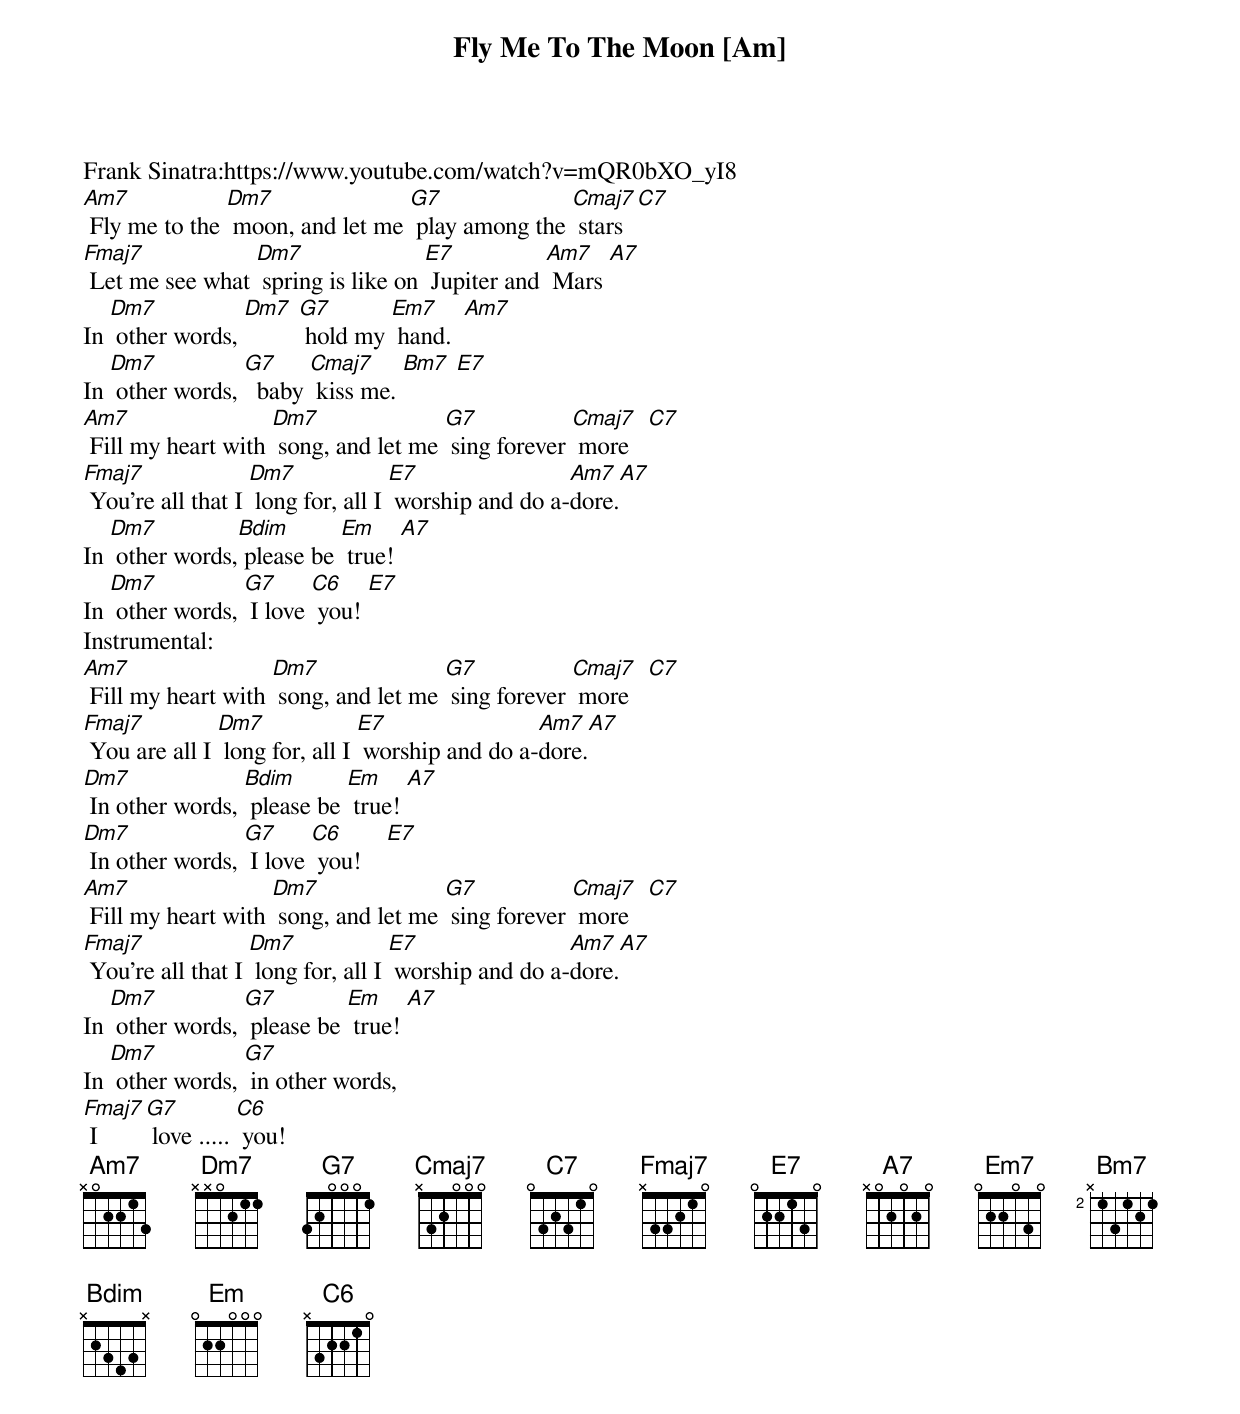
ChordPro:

{t:Fly Me To The Moon [Am]}
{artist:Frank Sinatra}
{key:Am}
Frank Sinatra:https://www.youtube.com/watch?v=mQR0bXO_yI8
{c: }
[Am7] Fly me to the [Dm7] moon, and let me [G7] play among the [Cmaj7] stars  [C7]
[Fmaj7] Let me see what [Dm7] spring is like on [E7] Jupiter and [Am7] Mars [A7]
In [Dm7] other words, [Dm7] [G7] hold my [Em7] hand.  [Am7]
In [Dm7] other words, [G7]  baby [Cmaj7] kiss me. [Bm7] [E7]
{c: }
[Am7] Fill my heart with [Dm7] song, and let me [G7] sing forever [Cmaj7] more   [C7]
[Fmaj7] You're all that I [Dm7] long for, all I [E7] worship and do a-[Am7]dore.[A7]
In [Dm7] other words,[Bdim] please be [Em] true! [A7]
In [Dm7] other words, [G7] I love [C6] you! [E7]
{c: }
Instrumental:
[Am7] Fill my heart with [Dm7] song, and let me [G7] sing forever [Cmaj7] more   [C7]
[Fmaj7] You are all I [Dm7] long for, all I [E7] worship and do a-[Am7]dore.[A7]
[Dm7] In other words, [Bdim] please be [Em] true! [A7]
[Dm7] In other words, [G7] I love [C6] you!    [E7]
{c: }
[Am7] Fill my heart with [Dm7] song, and let me [G7] sing forever [Cmaj7] more   [C7]
[Fmaj7] You're all that I [Dm7] long for, all I [E7] worship and do a-[Am7]dore.[A7]
In [Dm7] other words, [G7] please be [Em] true! [A7]
In [Dm7] other words, [G7] in other words,
[Fmaj7] I [G7] love ..... [C6] you!
